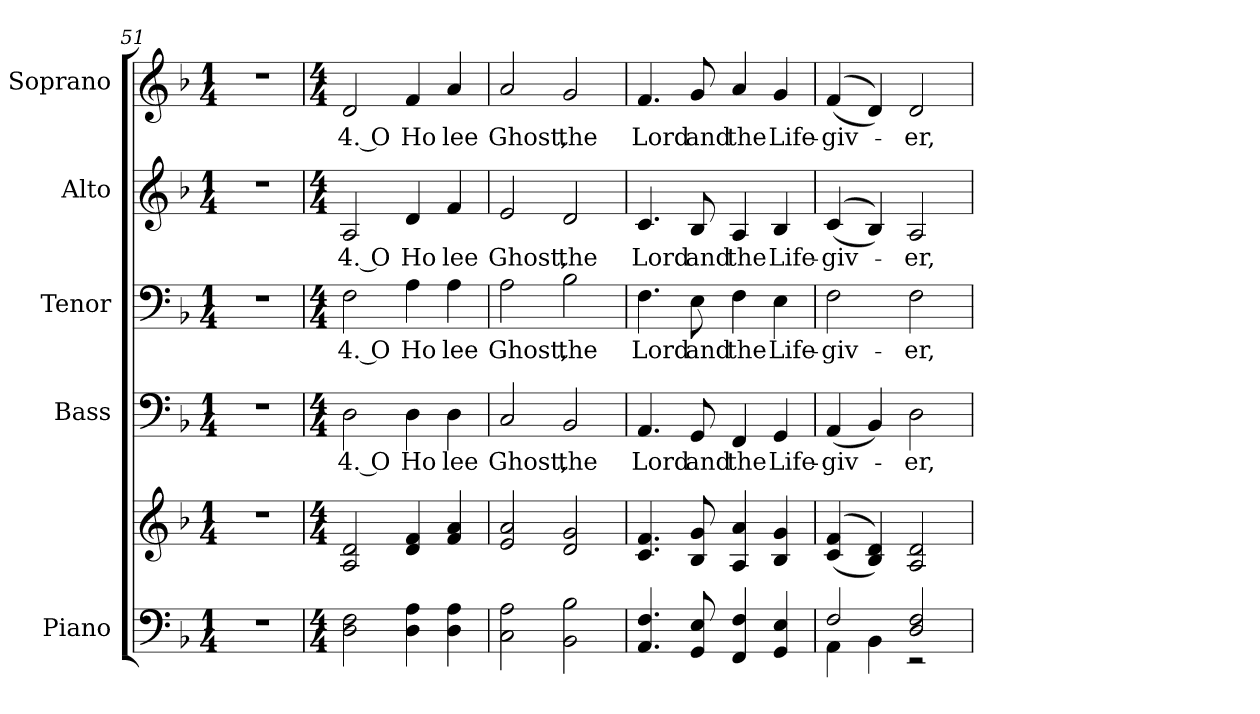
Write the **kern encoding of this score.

**kern	**kern	**kern	**text	**kern	**text	**kern	**text	**kern	**text
*part5	*part5	*part4	*part4	*part3	*part3	*part2	*part2	*part1	*part1
*staff6	*staff5	*staff4	*staff4	*staff3	*staff3	*staff2	*staff2	*staff1	*staff1
*I"Piano	*	*I"Bass	*	*I"Tenor	*	*I"Alto	*	*I"Soprano	*
*I'Pno.	*	*I'B.	*	*I'T.	*	*I'A.	*	*I'S.	*
*clefF4	*clefG2	*clefF4	*	*clefF4	*	*clefG2	*	*clefG2	*
*k[b-]	*k[b-]	*k[b-]	*	*k[b-]	*	*k[b-]	*	*k[b-]	*
*F:	*F:	*F:	*	*F:	*	*F:	*	*F:	*
*M1/4	*M1/4	*M1/4	*	*M1/4	*	*M1/4	*	*M1/4	*
=51	=51	=51	=51	=51	=51	=51	=51	=51	=51
!LO:N:vis=1	!LO:N:vis=1	!LO:N:vis=1	!	!LO:N:vis=1	!	!LO:N:vis=1	!	!LO:N:vis=1	!
4r	4r	4r	.	4r	.	4r	.	4r	.
=52	=52	=52	=52	=52	=52	=52	=52	=52	=52
*M4/4	*M4/4	*M4/4	*	*M4/4	*	*M4/4	*	*M4/4	*
!	!	!	!LO:LY:b:color=#000000	!	!	!	!	!	!
!	!	!	!	!	!LO:LY:b:color=#000000	!	!	!	!
!	!	!	!	!	!	!	!LO:LY:b:color=#000000	!	!
!	!	!	!	!	!	!	!	!	!LO:LY:b:color=#000000
2Di\ 2Fi	2Ai/ 2di	2Di\	4. O	2Fi\	4. O	2Ai/	4. O	2di/	4. O
!	!	!	!LO:LY:b:color=#000000	!	!	!	!	!	!
!	!	!	!	!	!LO:LY:b:color=#000000	!	!	!	!
!	!	!	!	!	!	!	!LO:LY:b:color=#000000	!	!
!	!	!	!	!	!	!	!	!	!LO:LY:b:color=#000000
4Di\ 4Ai	4di/ 4fi	4Di\	Ho	4Ai\	Ho	4di/	Ho	4fi/	Ho
!	!	!	!LO:LY:b:color=#000000	!	!	!	!	!	!
!	!	!	!	!	!LO:LY:b:color=#000000	!	!	!	!
!	!	!	!	!	!	!	!LO:LY:b:color=#000000	!	!
!	!	!	!	!	!	!	!	!	!LO:LY:b:color=#000000
4Di\ 4Ai	4fi/ 4ai	4Di\	lee	4Ai\	lee	4fi/	lee	4ai/	lee
!!LO:PB:g=z
=53	=53	=53	=53	=53	=53	=53	=53	=53	=53
!	!	!	!LO:LY:b:color=#000000	!	!	!	!	!	!
!	!	!	!	!	!LO:LY:b:color=#000000	!	!	!	!
!	!	!	!	!	!	!	!LO:LY:b:color=#000000	!	!
!	!	!	!	!	!	!	!	!	!LO:LY:b:color=#000000
2Ci\ 2Ai	2ei/ 2ai	2Ci/	Ghost,	2Ai\	Ghost,	2ei/	Ghost,	2ai/	Ghost,
!	!	!	!LO:LY:b:color=#000000	!	!	!	!	!	!
!	!	!	!	!	!LO:LY:b:color=#000000	!	!	!	!
!	!	!	!	!	!	!	!LO:LY:b:color=#000000	!	!
!	!	!	!	!	!	!	!	!	!LO:LY:b:color=#000000
2BB-i\ 2B-i	2di/ 2gi	2BB-i/	the	2B-i\	the	2di/	the	2gi/	the
=54	=54	=54	=54	=54	=54	=54	=54	=54	=54
!	!	!	!LO:LY:b:color=#000000	!	!	!	!	!	!
!	!	!	!	!	!LO:LY:b:color=#000000	!	!	!	!
!	!	!	!	!	!	!	!LO:LY:b:color=#000000	!	!
!	!	!	!	!	!	!	!	!	!LO:LY:b:color=#000000
4.AAi/ 4.Fi	4.ci/ 4.fi	4.AAi/	Lord	4.Fi\	Lord	4.ci/	Lord	4.fi/	Lord
!	!	!	!LO:LY:b:color=#000000	!	!	!	!	!	!
!	!	!	!	!	!LO:LY:b:color=#000000	!	!	!	!
!	!	!	!	!	!	!	!LO:LY:b:color=#000000	!	!
!	!	!	!	!	!	!	!	!	!LO:LY:b:color=#000000
8GGi/ 8Ei	8B-i/ 8gi	8GGi/	and	8Ei\	and	8B-i/	and	8gi/	and
!	!	!	!LO:LY:b:color=#000000	!	!	!	!	!	!
!	!	!	!	!	!LO:LY:b:color=#000000	!	!	!	!
!	!	!	!	!	!	!	!LO:LY:b:color=#000000	!	!
!	!	!	!	!	!	!	!	!	!LO:LY:b:color=#000000
4FFi/ 4Fi	4Ai/ 4ai	4FFi/	the	4Fi\	the	4Ai/	the	4ai/	the
!	!	!	!LO:LY:b:color=#000000	!	!	!	!	!	!
!	!	!	!	!	!LO:LY:b:color=#000000	!	!	!	!
!	!	!	!	!	!	!	!LO:LY:b:color=#000000	!	!
!	!	!	!	!	!	!	!	!	!LO:LY:b:color=#000000
4GGi/ 4Ei	4B-i/ 4gi	4GGi/	Life-	4Ei\	Life-	4B-i/	Life-	4gi/	Life-
=55	=55	=55	=55	=55	=55	=55	=55	=55	=55
*^	*	*	*	*	*	*	*	*	*
!	!	!	!	!LO:LY:b:color=#000000	!	!	!	!	!	!
!	!	!	!	!	!	!LO:LY:b:color=#000000	!	!	!	!
!	!	!	!	!	!	!	!	!LO:LY:b:color=#000000	!	!
!	!	!	!	!	!	!	!	!	!	!LO:LY:b:color=#000000
2Fi/	4AAi\	((4ci/ 4fi	(4AAi/	-giv-	2Fi\	-giv-	((4ci/	-giv-	((4fi/	-giv-
.	4BB-i\	4B-i/ 4di))	4BB-i/)	.	.	.	4B-i/))	.	4di/))	.
!	!	!	!	!LO:LY:b:color=#000000	!	!	!	!	!	!
!	!	!	!	!	!	!LO:LY:b:color=#000000	!	!	!	!
!	!	!	!	!	!	!	!	!LO:LY:b:color=#000000	!	!
!	!	!	!	!	!	!	!	!	!	!LO:LY:b:color=#000000
2Di/ 2Fi	2r	2Ai/ 2di	2Di\	-er,	2Fi\	-er,	2Ai/	-er,	2di/	-er,
*v	*v	*	*	*	*	*	*	*	*	*
=	=	=	=	=	=	=	=	=	=
*-	*-	*-	*-	*-	*-	*-	*-	*-	*-
